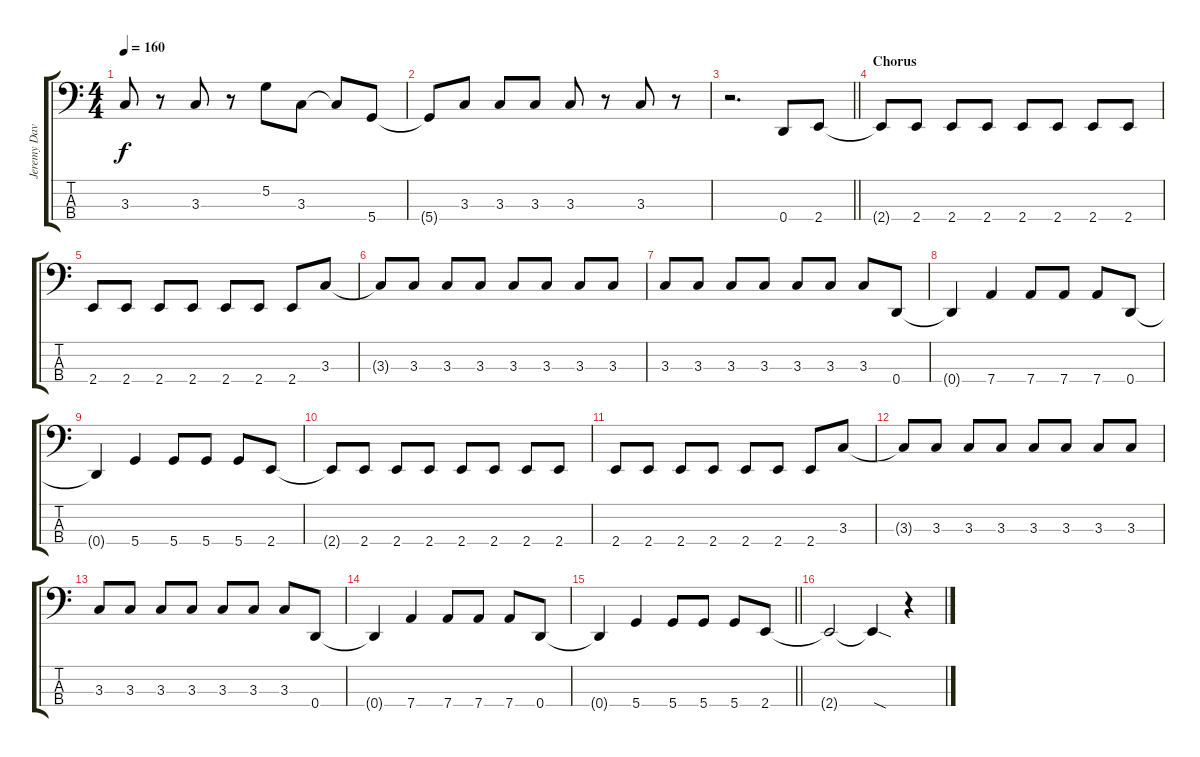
\track ("Jeremy Davis" "Jeremy Dav") {instrument electricbassfinger}
\staff {score tabs}
\tuning (G2 D2 A1 D1) {hide}
\ts (4 4)
\tempo 160
\clef f4
\ks c
3.3.8{dy f} r.8 3.3.8 r.8 5.2.8 3.3.8 3.3{t}.8 5.4.8 |
5.4{t}.8 3.3.8 3.3.8 3.3.8 3.3.8 r.8 3.3.8 r.8 |
\barLineRight lightlight
r.2{d} 0.4.8 2.4.8 |
\section ("" "Chorus")
2.4{t}.8 2.4.8 2.4.8 2.4.8 2.4.8 2.4.8 2.4.8 2.4.8 |
2.4.8 2.4.8 2.4.8 2.4.8 2.4.8 2.4.8 2.4.8 3.3.8 |
3.3{t}.8 3.3.8 3.3.8 3.3.8 3.3.8 3.3.8 3.3.8 3.3.8 |
3.3.8 3.3.8 3.3.8 3.3.8 3.3.8 3.3.8 3.3.8 0.4.8 |
0.4{t}.4 7.4.4 7.4.8 7.4.8 7.4.8 0.4.8 |
0.4{t}.4 5.4.4 5.4.8 5.4.8 5.4.8 2.4.8 |
2.4{t}.8 2.4.8 2.4.8 2.4.8 2.4.8 2.4.8 2.4.8 2.4.8 |
2.4.8 2.4.8 2.4.8 2.4.8 2.4.8 2.4.8 2.4.8 3.3.8 |
3.3{t}.8 3.3.8 3.3.8 3.3.8 3.3.8 3.3.8 3.3.8 3.3.8 |
3.3.8 3.3.8 3.3.8 3.3.8 3.3.8 3.3.8 3.3.8 0.4.8 |
0.4{t}.4 7.4.4 7.4.8 7.4.8 7.4.8 0.4.8 |
\barLineRight lightlight
0.4{t}.4 5.4.4 5.4.8 5.4.8 5.4.8 2.4.8 |
2.4{t}.2 2.4{sod t}.4 r.4
